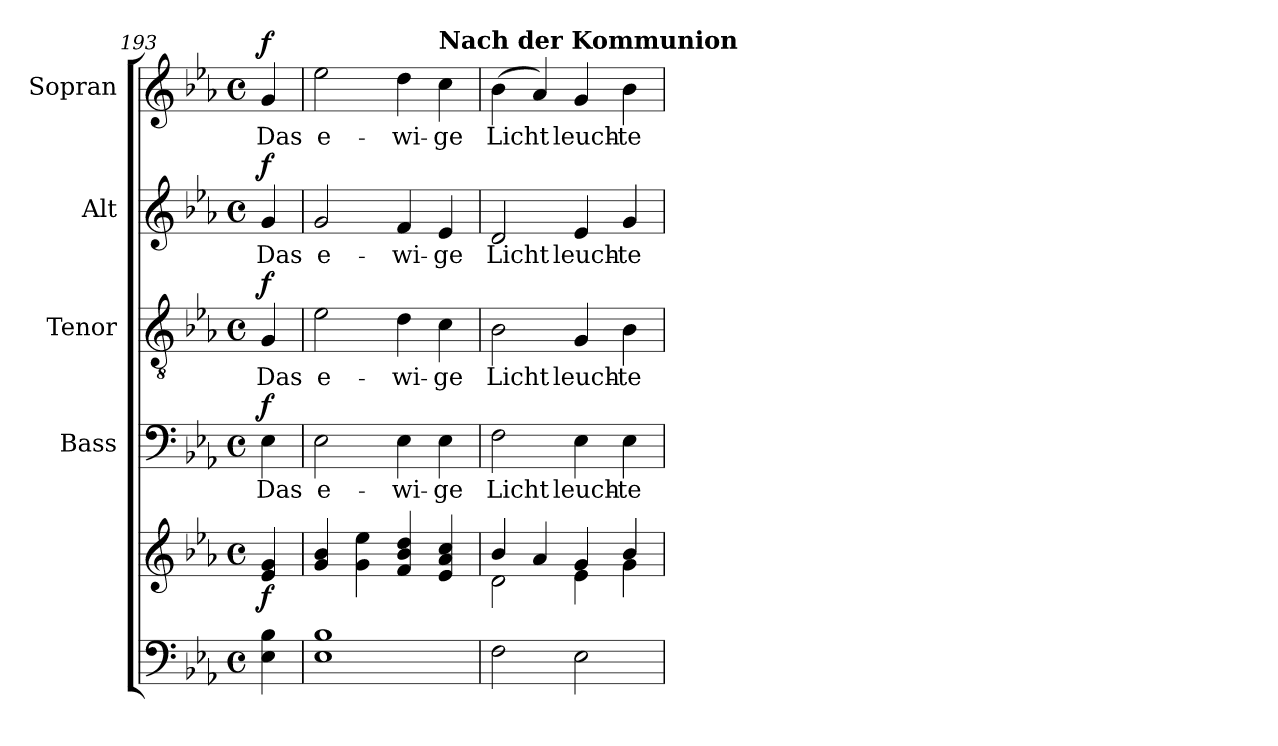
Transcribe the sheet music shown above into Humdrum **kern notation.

**kern	**kern	**dynam	**kern	**text	**dynam	**kern	**text	**dynam	**kern	**text	**dynam	**kern	**text	**dynam
*part5	*part5	*part5	*part4	*part4	*part4	*part3	*part3	*part3	*part2	*part2	*part2	*part1	*part1	*part1
*staff6	*staff5	*staff5/6	*staff4	*staff4	*staff4	*staff3	*staff3	*staff3	*staff2	*staff2	*staff2	*staff1	*staff1	*staff1
*	*	*	*I"Bass	*	*	*I"Tenor	*	*	*I"Alt	*	*	*I"Sopran	*	*
*	*	*	*I'B.	*	*	*I'T.	*	*	*I'A.	*	*	*I'S.	*	*
!!LO:PB:g=z
*clefF4	*clefG2	*	*clefF4	*	*	*clefGv2	*	*	*clefG2	*	*	*clefG2	*	*
*k[b-e-a-]	*k[b-e-a-]	*	*k[b-e-a-]	*	*	*k[b-e-a-]	*	*	*k[b-e-a-]	*	*	*k[b-e-a-]	*	*
*E-:	*E-:	*	*E-:	*	*	*E-:	*	*	*E-:	*	*	*E-:	*	*
*M4/4	*M4/4	*	*M4/4	*	*	*M4/4	*	*	*M4/4	*	*	*M4/4	*	*
*met(c)	*met(c)	*	*met(c)	*	*	*met(c)	*	*	*met(c)	*	*	*met(c)	*	*
=193	=193	=193	=193	=193	=193	=193	=193	=193	=193	=193	=193	=193	=193	=193
!	!	!LO:DY:b	!	!LO:LY:b	!LO:DY:a	!	!LO:LY:b	!LO:DY:a	!	!LO:LY:b	!LO:DY:a	!	!LO:LY:b	!LO:DY:a
4E-\ 4B-\	4e-/ 4g/	f	4E-\	Das	f	4G/	Das	f	4g/	Das	f	4g/	Das	f
=194	=194	=194	=194	=194	=194	=194	=194	=194	=194	=194	=194	=194	=194	=194
!	!	!	!	!LO:LY:b	!	!	!LO:LY:b	!	!	!LO:LY:b	!	!	!LO:LY:b	!
1E- 1B-	4g/ 4b-/	.	2E-\	e-	.	2e-\	e-	.	2g/	e-	.	2ee-\	e-	.
.	4g\ 4ee-\	.	.	.	.	.	.	.	.	.	.	.	.	.
!	!	!	!	!LO:LY:b	!	!	!LO:LY:b	!	!	!LO:LY:b	!	!	!LO:LY:b	!
.	4f/ 4b-/ 4dd/	.	4E-\	-wi-	.	4d\	-wi-	.	4f/	-wi-	.	4dd\	-wi-	.
!	!	!	!	!	!	!	!	!	!	!	!	!LO:TX:a:B:t=Nach der Kommunion	!	!
!	!	!	!	!LO:LY:b	!	!	!LO:LY:b	!	!	!LO:LY:b	!	!	!LO:LY:b	!
.	4e-/ 4a-/ 4cc/	.	4E-\	-ge	.	4c\	-ge	.	4e-/	-ge	.	4cc\	-ge	.
=195	=195	=195	=195	=195	=195	=195	=195	=195	=195	=195	=195	=195	=195	=195
*	*^	*	*	*	*	*	*	*	*	*	*	*	*	*
!	!	!	!	!	!LO:LY:b	!	!	!LO:LY:b	!	!	!LO:LY:b	!	!	!LO:LY:b	!
2F\	4b-/	2d\	.	2F\	Licht	.	2B-\	Licht	.	2d/	Licht	.	(>4b-\	Licht	.
.	4a-/	.	.	.	.	.	.	.	.	.	.	.	4a-/)	.	.
!	!	!	!	!	!LO:LY:b	!	!	!LO:LY:b	!	!	!LO:LY:b	!	!	!LO:LY:b	!
2E-\	4g/	4e-\	.	4E-\	leuch-	.	4G/	leuch-	.	4e-/	leuch-	.	4g/	leuch-	.
!	!	!	!	!	!LO:LY:b	!	!	!LO:LY:b	!	!	!LO:LY:b	!	!	!LO:LY:b	!
.	4b-/	4g\	.	4E-\	-te	.	4B-\	-te	.	4g/	-te	.	4b-\	-te	.
*	*v	*v	*	*	*	*	*	*	*	*	*	*	*	*	*
=	=	=	=	=	=	=	=	=	=	=	=	=	=	=
*-	*-	*-	*-	*-	*-	*-	*-	*-	*-	*-	*-	*-	*-	*-
